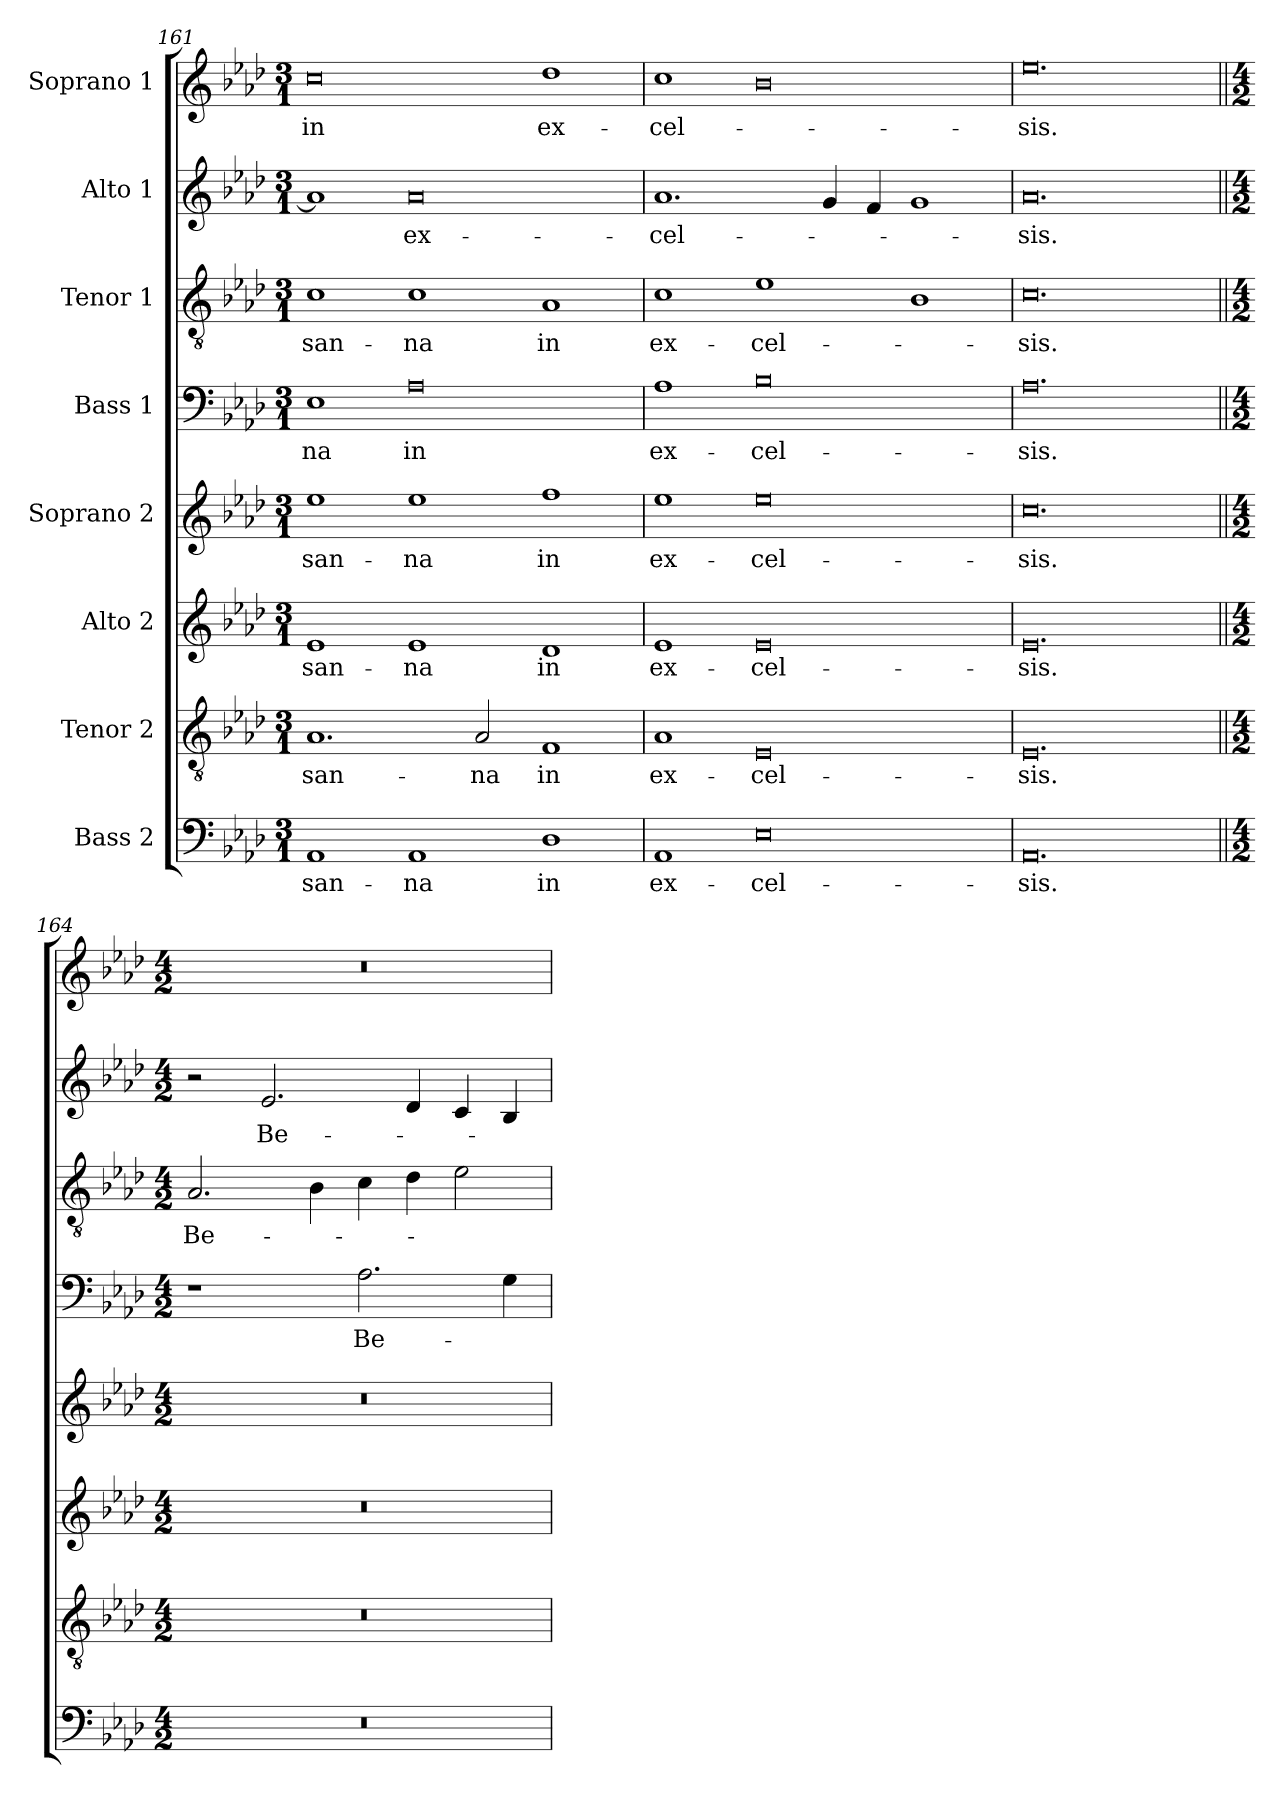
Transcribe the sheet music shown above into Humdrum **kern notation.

**kern	**text	**kern	**text	**kern	**text	**kern	**text	**kern	**text	**kern	**text	**kern	**text	**kern	**text
*part8	*part8	*part7	*part7	*part6	*part6	*part5	*part5	*part4	*part4	*part3	*part3	*part2	*part2	*part1	*part1
*staff8	*staff8	*staff7	*staff7	*staff6	*staff6	*staff5	*staff5	*staff4	*staff4	*staff3	*staff3	*staff2	*staff2	*staff1	*staff1
*I"Bass 2	*	*I"Tenor 2	*	*I"Alto 2	*	*I"Soprano 2	*	*I"Bass 1	*	*I"Tenor 1	*	*I"Alto 1	*	*I"Soprano 1	*
*clefF4	*	*clefGv2	*	*clefG2	*	*clefG2	*	*clefF4	*	*clefGv2	*	*clefG2	*	*clefG2	*
*k[b-e-a-d-]	*	*k[b-e-a-d-]	*	*k[b-e-a-d-]	*	*k[b-e-a-d-]	*	*k[b-e-a-d-]	*	*k[b-e-a-d-]	*	*k[b-e-a-d-]	*	*k[b-e-a-d-]	*
*A-:	*	*A-:	*	*A-:	*	*A-:	*	*A-:	*	*A-:	*	*A-:	*	*A-:	*
*M3/1	*	*M3/1	*	*M3/1	*	*M3/1	*	*M3/1	*	*M3/1	*	*M3/1	*	*M3/1	*
=161	=161	=161	=161	=161	=161	=161	=161	=161	=161	=161	=161	=161	=161	=161	=161
1AA-	-san-	1.A-	-san-	1e-	-san-	1ee-	-san-	1E-	-na	1c	-san-	1a-]	.	0cc	in
1AA-	-na	.	.	1e-	-na	1ee-	-na	0A-	in	1c	-na	0a-	ex-	.	.
.	.	2A-/	-na	.	.	.	.	.	.	.	.	.	.	.	.
1D-	in	1F	in	1d-	in	1ff	in	.	.	1A-	in	.	.	1dd-	ex-
=162	=162	=162	=162	=162	=162	=162	=162	=162	=162	=162	=162	=162	=162	=162	=162
1AA-	ex-	1A-	ex-	1e-	ex-	1ee-	ex-	1A-	ex-	1c	ex-	1.a-	-cel-	1cc	-cel-
0E-	-cel-	0E-	-cel-	0e-	-cel-	0ee-	-cel-	0B-	-cel-	1e-	-cel-	.	.	0b-	.
.	.	.	.	.	.	.	.	.	.	.	.	4g/	.	.	.
.	.	.	.	.	.	.	.	.	.	.	.	4f/	.	.	.
.	.	.	.	.	.	.	.	.	.	1B-	.	1g	.	.	.
=163	=163	=163	=163	=163	=163	=163	=163	=163	=163	=163	=163	=163	=163	=163	=163
0.AA-	-sis.	0.E-	-sis.	0.e-	-sis.	0.cc	-sis.	0.A-	-sis.	0.c	-sis.	0.a-	-sis.	0.ee-	-sis.
!!LO:LB:g=z
=164||	=164||	=164||	=164||	=164||	=164||	=164||	=164||	=164||	=164||	=164||	=164||	=164||	=164||	=164||	=164||
*M4/2	*	*M4/2	*	*M4/2	*	*M4/2	*	*M4/2	*	*M4/2	*	*M4/2	*	*M4/2	*
0r	.	0r	.	0r	.	0r	.	1r	.	2.A-/	Be-	2r	.	0r	.
.	.	.	.	.	.	.	.	.	.	.	.	2.e-/	Be-	.	.
.	.	.	.	.	.	.	.	.	.	4B-\	.	.	.	.	.
.	.	.	.	.	.	.	.	2.A-\	Be-	4c\	.	.	.	.	.
.	.	.	.	.	.	.	.	.	.	4d-\	.	4d-/	.	.	.
.	.	.	.	.	.	.	.	.	.	2e-\	.	4c/	.	.	.
.	.	.	.	.	.	.	.	4G\	.	.	.	4B-/	.	.	.
=	=	=	=	=	=	=	=	=	=	=	=	=	=	=	=
*-	*-	*-	*-	*-	*-	*-	*-	*-	*-	*-	*-	*-	*-	*-	*-
